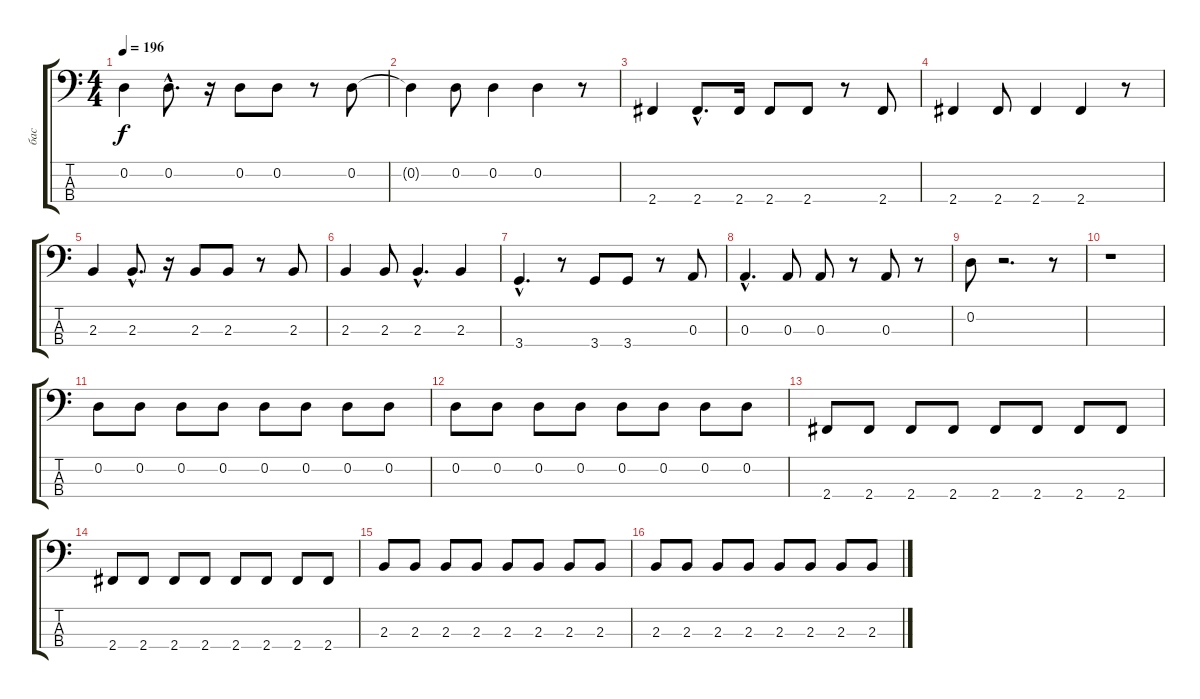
\track ("бас" "бас") {instrument electricbassfinger}
\staff {score tabs}
\tuning (G2 D2 A1 E1) {hide}
\ts (4 4)
\tempo 196
\clef f4
\ks c
0.2.4{dy f} 0.2{hac}.8{d} r.16 0.2.8 0.2.8 r.8 0.2.8 |
0.2{t}.4 0.2.8 0.2.4 0.2.4 r.8 |
2.4.4 2.4{hac}.8{d} 2.4.16 2.4.8 2.4.8 r.8 2.4.8 |
2.4.4 2.4.8 2.4.4 2.4.4 r.8 |
2.3.4 2.3{hac}.8{d} r.16 2.3.8 2.3.8 r.8 2.3.8 |
2.3.4 2.3.8 2.3{hac}.4{d} 2.3.4 |
3.4{hac}.4{d} r.8 3.4.8 3.4.8 r.8 0.3.8 |
0.3{hac}.4{d} 0.3.8 0.3.8 r.8 0.3.8 r.8 |
0.2.8 r.2{d} r.8 |
r.1 |
0.2.8 0.2.8 0.2.8 0.2.8 0.2.8 0.2.8 0.2.8 0.2.8 |
0.2.8 0.2.8 0.2.8 0.2.8 0.2.8 0.2.8 0.2.8 0.2.8 |
2.4.8 2.4.8 2.4.8 2.4.8 2.4.8 2.4.8 2.4.8 2.4.8 |
2.4.8 2.4.8 2.4.8 2.4.8 2.4.8 2.4.8 2.4.8 2.4.8 |
2.3.8 2.3.8 2.3.8 2.3.8 2.3.8 2.3.8 2.3.8 2.3.8 |
2.3.8 2.3.8 2.3.8 2.3.8 2.3.8 2.3.8 2.3.8 2.3.8
